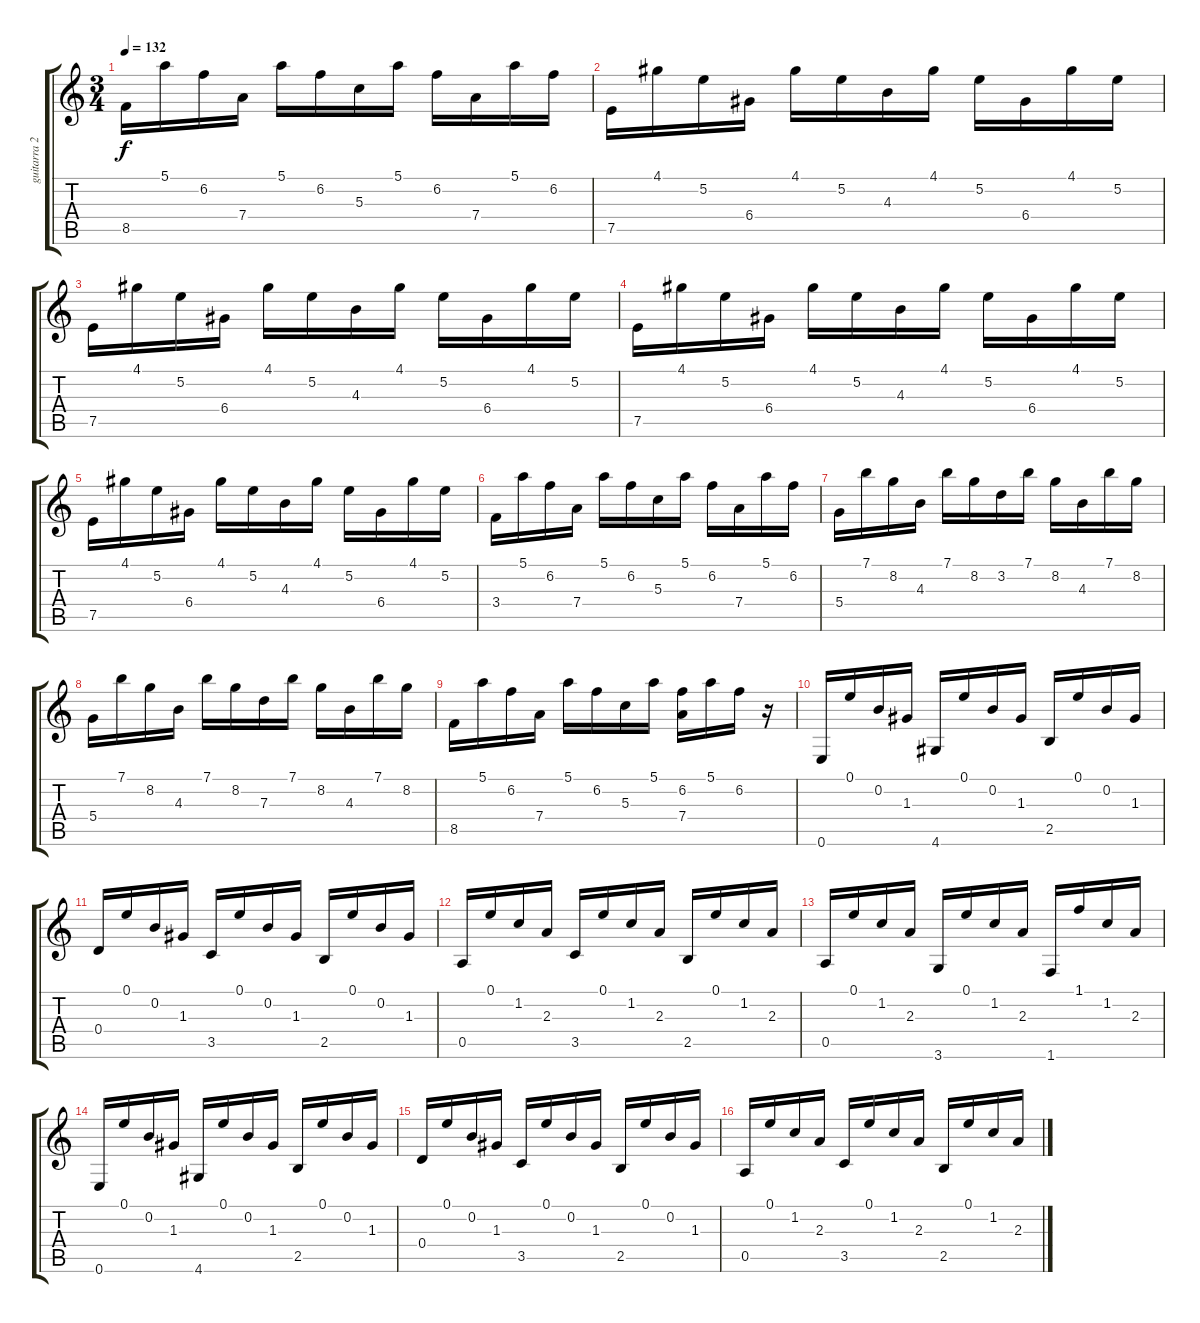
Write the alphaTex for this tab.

\track ("guitarra 2" "guitarra 2") {instrument acousticguitarnylon}
\staff {score tabs}
\tuning (E4 B3 G3 D3 A2 E2) {hide}
\ts (3 4)
\tempo 132
\clef g2
\ks c
8.5.16{dy f} 5.1.16 6.2.16 7.4.16 5.1.16 6.2.16 5.3.16 5.1.16 6.2.16 7.4.16 5.1.16 6.2.16 |
7.5.16 4.1.16 5.2.16 6.4.16 4.1.16 5.2.16 4.3.16 4.1.16 5.2.16 6.4.16 4.1.16 5.2.16 |
7.5.16 4.1.16 5.2.16 6.4.16 4.1.16 5.2.16 4.3.16 4.1.16 5.2.16 6.4.16 4.1.16 5.2.16 |
7.5.16 4.1.16 5.2.16 6.4.16 4.1.16 5.2.16 4.3.16 4.1.16 5.2.16 6.4.16 4.1.16 5.2.16 |
7.5.16 4.1.16 5.2.16 6.4.16 4.1.16 5.2.16 4.3.16 4.1.16 5.2.16 6.4.16 4.1.16 5.2.16 |
3.4.16 5.1.16 6.2.16 7.4.16 5.1.16 6.2.16 5.3.16 5.1.16 6.2.16 7.4.16 5.1.16 6.2.16 |
5.4.16 7.1.16 8.2.16 4.3.16 7.1.16 8.2.16 3.2.16 7.1.16 8.2.16 4.3.16 7.1.16 8.2.16 |
5.4.16 7.1.16 8.2.16 4.3.16 7.1.16 8.2.16 7.3.16 7.1.16 8.2.16 4.3.16 7.1.16 8.2.16 |
8.5.16 5.1.16 6.2.16 7.4.16 5.1.16 6.2.16 5.3.16 5.1.16 (6.2 7.4).16 5.1.16 6.2.16 r.16 |
0.6.16 0.1.16 0.2.16 1.3.16 4.6.16 0.1.16 0.2.16 1.3.16 2.5.16 0.1.16 0.2.16 1.3.16 |
0.4.16 0.1.16 0.2.16 1.3.16 3.5.16 0.1.16 0.2.16 1.3.16 2.5.16 0.1.16 0.2.16 1.3.16 |
0.5.16 0.1.16 1.2.16 2.3.16 3.5.16 0.1.16 1.2.16 2.3.16 2.5.16 0.1.16 1.2.16 2.3.16 |
0.5.16 0.1.16 1.2.16 2.3.16 3.6.16 0.1.16 1.2.16 2.3.16 1.6.16 1.1.16 1.2.16 2.3.16 |
0.6.16 0.1.16 0.2.16 1.3.16 4.6.16 0.1.16 0.2.16 1.3.16 2.5.16 0.1.16 0.2.16 1.3.16 |
0.4.16 0.1.16 0.2.16 1.3.16 3.5.16 0.1.16 0.2.16 1.3.16 2.5.16 0.1.16 0.2.16 1.3.16 |
0.5.16 0.1.16 1.2.16 2.3.16 3.5.16 0.1.16 1.2.16 2.3.16 2.5.16 0.1.16 1.2.16 2.3.16
